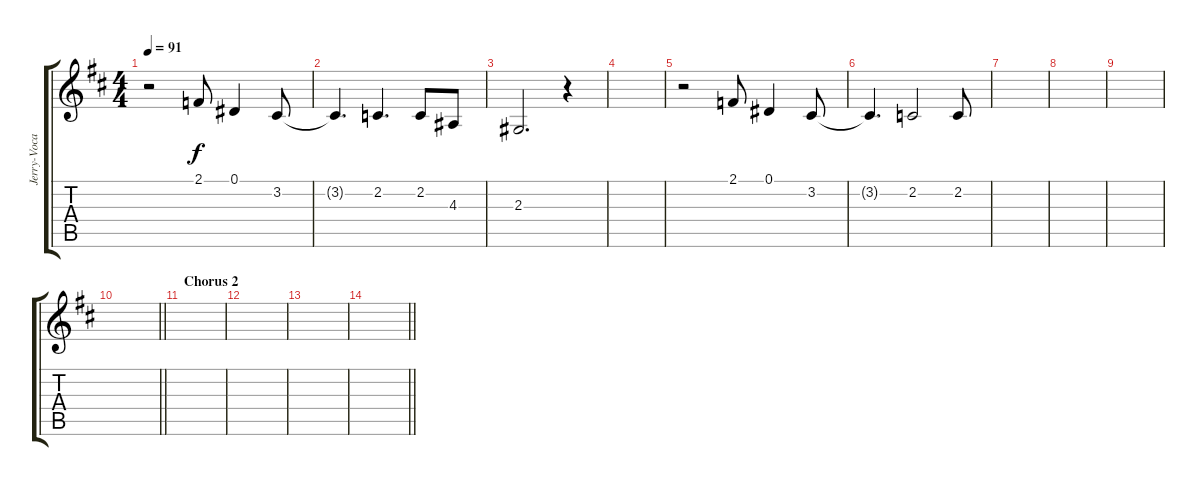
\track ("Jerry-Vocal Harmony" "Jerry-Voca") {instrument clarinet}
\staff {score tabs}
\tuning (Eb4 Bb3 Gb3 Db3 Ab2 Eb2) {hide}
\ts (4 4)
\tempo 91
\clef g2
\ks d
r.2{dy f} 2.1.8 0.1.4 3.2.8 |
3.2{t}.4{d} 2.2.4{d} 2.2.8 4.3.8 |
2.3.2{d} r.4 |
|
r.2 2.1.8 0.1.4 3.2.8 |
3.2{t}.4{d} 2.2.2 2.2.8 |
|
|
|
\barLineRight lightlight
|
\section ("" "Chorus 2")
|
|
|
\barLineRight lightlight
